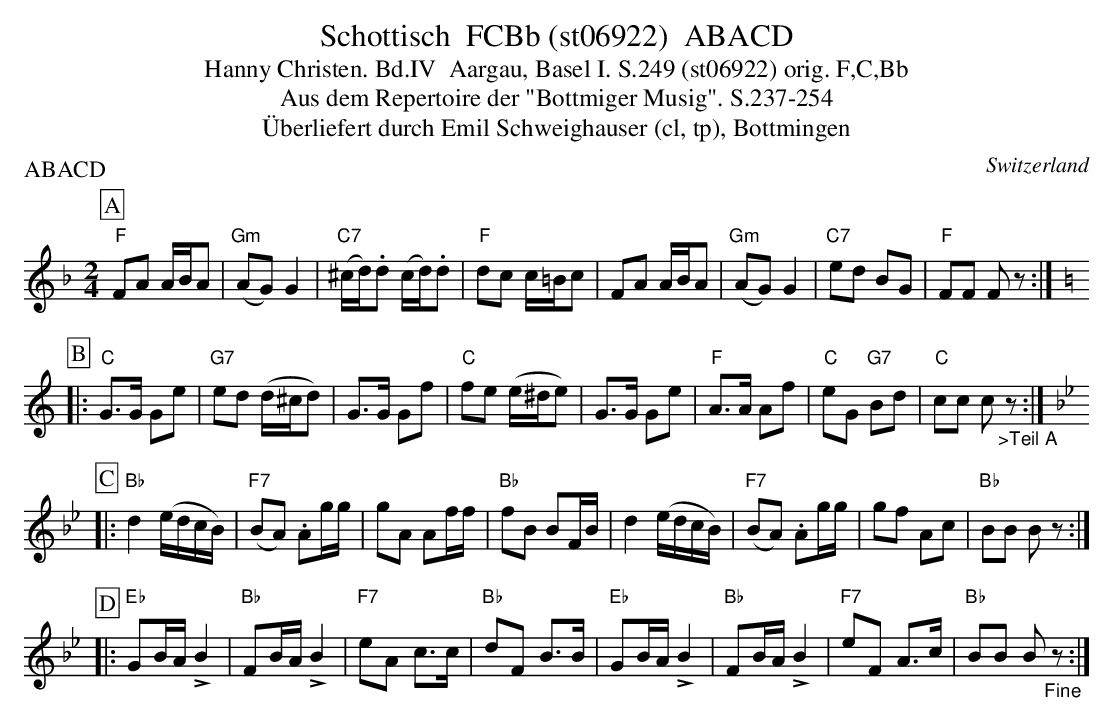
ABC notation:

X:1
T:Schottisch  FCBb (st06922)  ABACD
T:Hanny Christen. Bd.IV  Aargau, Basel I. S.249 (st06922) orig. F,C,Bb
T: Aus dem Repertoire der "Bottmiger Musig". S.237-254
T:Überliefert durch Emil Schweighauser (cl, tp), Bottmingen
P:ABACD
M:2/4
L:1/8
O:Switzerland
K:F major
[P:A]  "F"FA A/B/A | ("Gm"AG)G2 | ("C7"^c/d/).d (c/d/).d | "F"dc c/=B/c | FA A/B/A | ("Gm"AG)G2 | "C7"ed BG | "F"FF Fz :| [K:C]
[P:B]  |: "C"G>G Ge | "G7"ed (d/^c/d) | G>G Gf | "C"fe (e/^d/e) | G>G Ge | "F"A>A Af | "C"eG "G7"Bd | "C"cc c"_>Teil A"z :| [K:Bb]
[P:C]  |: "Bb"d2 (e/d/c/B/) | ("F7"BA) .Ag/g/ | gA Af/f/ | "Bb"fB BF/B/ | d2 (e/d/c/B/) | ("F7"BA) .Ag/g/ | gf Ac | "Bb"BB Bz :|
[P:D]  |: "Eb"GB/A/ !>!B2 | "Bb"FB/A/ !>!B2 | "F7"eA c>c | "Bb"dF B>B | "Eb"GB/A/ !>!B2 | "Bb"FB/A/!>!B2 | "F7"eF A>c | "Bb"BB B"_Fine"z :|
